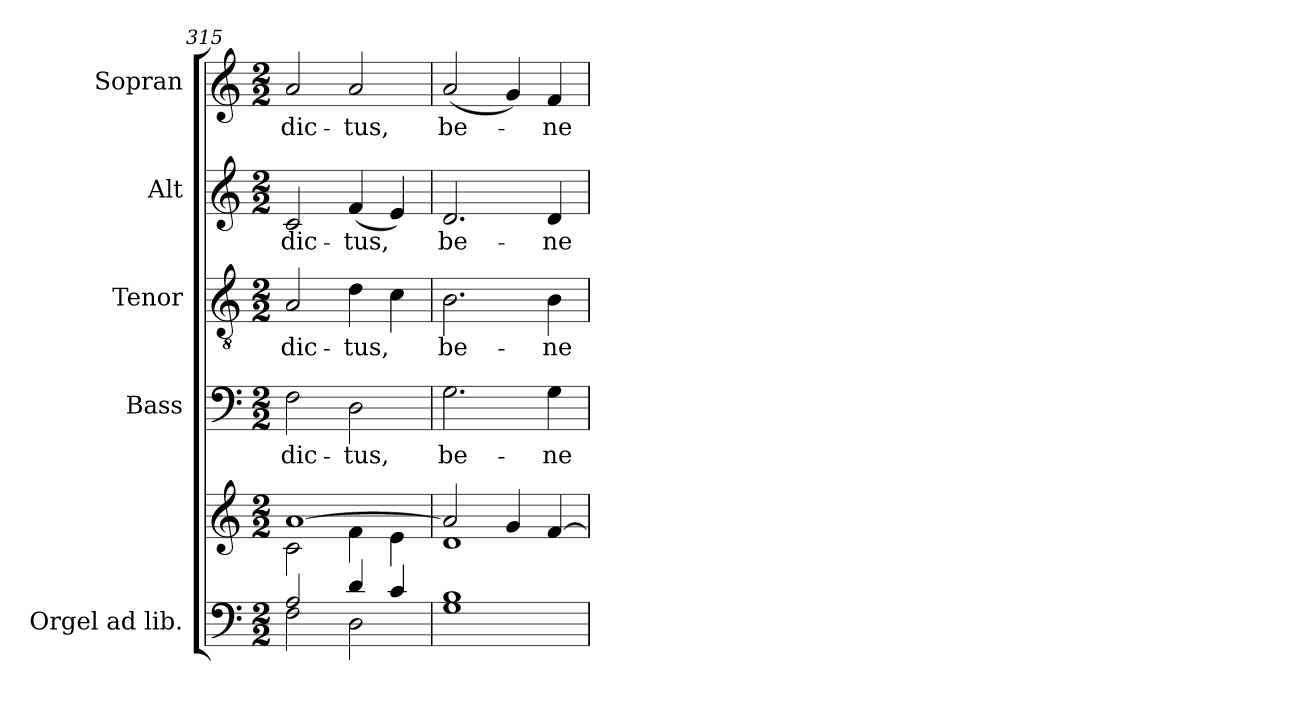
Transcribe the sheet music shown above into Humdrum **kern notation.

**kern	**kern	**kern	**text	**kern	**text	**kern	**text	**kern	**text
*part5	*part5	*part4	*part4	*part3	*part3	*part2	*part2	*part1	*part1
*staff6	*staff5	*staff4	*staff4	*staff3	*staff3	*staff2	*staff2	*staff1	*staff1
*I"Orgel ad lib.	*	*I"Bass	*	*I"Tenor	*	*I"Alt	*	*I"Sopran	*
*	*	*I'B.	*	*I'T.	*	*I'A.	*	*I'S.	*
*clefF4	*clefG2	*clefF4	*	*clefGv2	*	*clefG2	*	*clefG2	*
*k[]	*k[]	*k[]	*	*k[]	*	*k[]	*	*k[]	*
*C:	*C:	*C:	*	*C:	*	*C:	*	*C:	*
*M2/2	*M2/2	*M2/2	*	*M2/2	*	*M2/2	*	*M2/2	*
=315	=315	=315	=315	=315	=315	=315	=315	=315	=315
*^	*^	*	*	*	*	*	*	*	*
!	!	!	!	!	!LO:LY:b	!	!LO:LY:b	!	!LO:LY:b	!	!LO:LY:b
2A/	2F\	[>1a	2c\	2F\	-dic-	2A/	-dic-	2c/	-dic-	2a/	-dic-
!	!	!	!	!	!LO:LY:b	!	!LO:LY:b	!	!LO:LY:b	!	!LO:LY:b
4d/	2D\	.	4f\	2D\	-tus,	4d\	-tus,	(<4f/	-tus,	2a/	-tus,
4c/	.	.	4e\	.	.	4c\	.	4e/)	.	.	.
=316	=316	=316	=316	=316	=316	=316	=316	=316	=316	=316	=316
!	!	!	!	!	!LO:LY:b	!	!LO:LY:b	!	!LO:LY:b	!	!LO:LY:b
1B	1G	2a/]	1d	2.G\	be-	2.B\	be-	2.d/	be-	(<2a/	be-
.	.	4g/	.	.	.	.	.	.	.	4g/)	.
!	!	!	!	!	!LO:LY:b	!	!LO:LY:b	!	!LO:LY:b	!	!LO:LY:b
.	.	[>4f/	.	4G\	-ne-	4B\	-ne-	4d/	-ne-	4f/	-ne-
*v	*v	*	*	*	*	*	*	*	*	*	*
*	*v	*v	*	*	*	*	*	*	*	*
=	=	=	=	=	=	=	=	=	=
*-	*-	*-	*-	*-	*-	*-	*-	*-	*-
